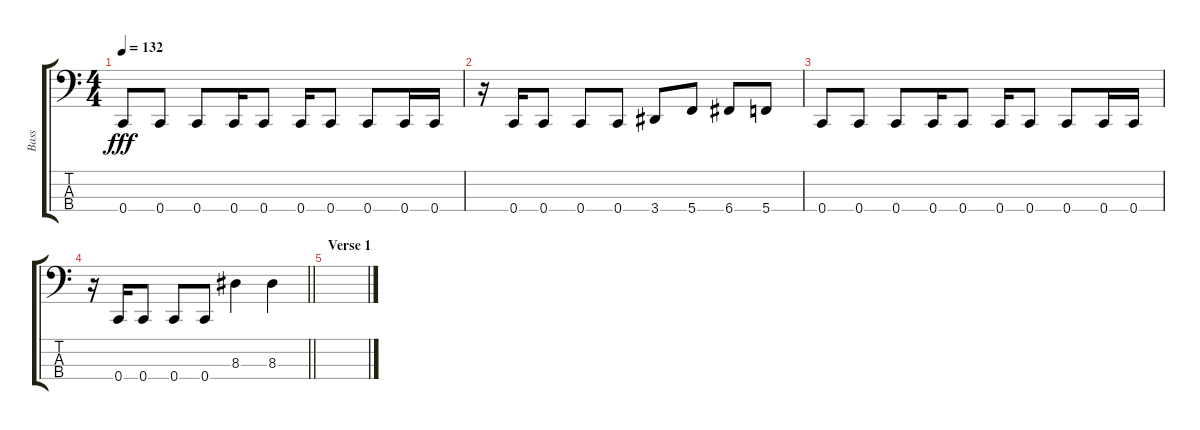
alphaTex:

\track ("Bass" "Bass") {instrument electricbasspick}
\staff {score tabs}
\tuning (F2 C2 G1 C1) {hide}
\ts (4 4)
\tempo 132
\clef f4
\ks c
0.4.8{dy fff} 0.4.8 0.4.8 0.4.16 0.4.8 0.4.16 0.4.8 0.4.8 0.4.16 0.4.16 |
r.16 0.4.16 0.4.8 0.4.8 0.4.8 3.4.8 5.4.8 6.4.8 5.4.8 |
0.4.8 0.4.8 0.4.8 0.4.16 0.4.8 0.4.16 0.4.8 0.4.8 0.4.16 0.4.16 |
\barLineRight lightlight
r.16 0.4.16 0.4.8 0.4.8 0.4.8 8.3.4 8.3.4 |
\section ("" "Verse 1")
